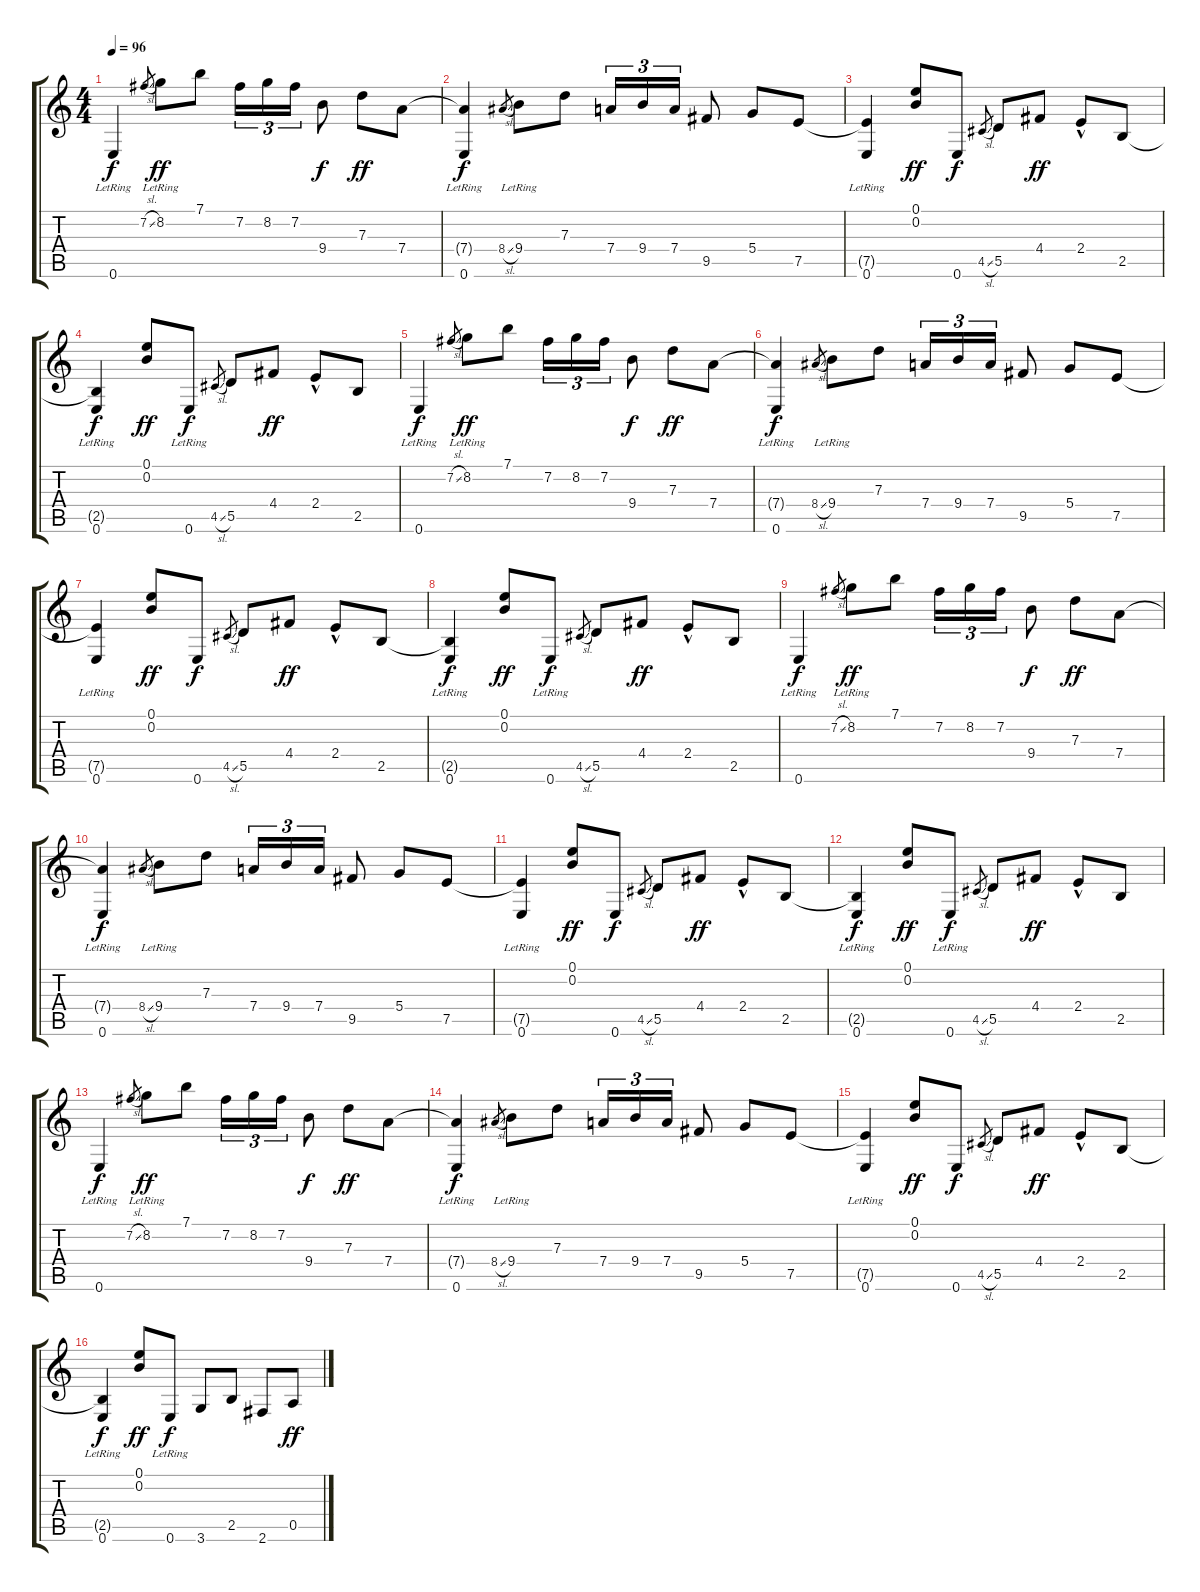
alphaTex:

\track "" {instrument acousticguitarnylon}
\staff {score tabs}
\tuning (E4 B3 G3 D3 A2 E2) {hide}
\ts (4 4)
\tempo 96
\clef g2
\ks c
0.6{lr}.4{dy f instrument acousticguitarnylon} 7.2{sl}.8{gr} 8.2{lr}.8{dy ff} 7.1.8 7.2.16{tu (3 2)} 8.2.16{tu (3 2)} 7.2.16{tu (3 2)} 9.4.8{dy f} 7.3.8{dy ff} 7.4.8 |
(7.4{t} 0.6{lr}).4{dy f} 8.4{sl}.8{gr} 9.4{lr}.8 7.3.8 7.4.16{tu (3 2)} 9.4.16{tu (3 2)} 7.4.16{tu (3 2)} 9.5.8 5.4.8 7.5.8 |
(7.5{t} 0.6{lr}).4 (0.1 0.2).8{dy ff} 0.6.8{dy f} 4.5{sl}.8{gr} 5.5.8 4.4.8{dy ff} 2.4{hac}.8 2.5.8 |
(2.5{t} 0.6{lr}).4{dy f} (0.1 0.2).8{dy ff} 0.6{lr}.8{dy f} 4.5{sl}.8{gr} 5.5.8 4.4.8{dy ff} 2.4{hac}.8 2.5.8 |
0.6{lr}.4{dy f} 7.2{sl}.8{gr} 8.2{lr}.8{dy ff} 7.1.8 7.2.16{tu (3 2)} 8.2.16{tu (3 2)} 7.2.16{tu (3 2)} 9.4.8{dy f} 7.3.8{dy ff} 7.4.8 |
(7.4{t} 0.6{lr}).4{dy f} 8.4{sl}.8{gr} 9.4{lr}.8 7.3.8 7.4.16{tu (3 2)} 9.4.16{tu (3 2)} 7.4.16{tu (3 2)} 9.5.8 5.4.8 7.5.8 |
(7.5{t} 0.6{lr}).4 (0.1 0.2).8{dy ff} 0.6.8{dy f} 4.5{sl}.8{gr} 5.5.8 4.4.8{dy ff} 2.4{hac}.8 2.5.8 |
(2.5{t} 0.6{lr}).4{dy f} (0.1 0.2).8{dy ff} 0.6{lr}.8{dy f} 4.5{sl}.8{gr} 5.5.8 4.4.8{dy ff} 2.4{hac}.8 2.5.8 |
0.6{lr}.4{dy f} 7.2{sl}.8{gr} 8.2{lr}.8{dy ff} 7.1.8 7.2.16{tu (3 2)} 8.2.16{tu (3 2)} 7.2.16{tu (3 2)} 9.4.8{dy f} 7.3.8{dy ff} 7.4.8 |
(7.4{t} 0.6{lr}).4{dy f} 8.4{sl}.8{gr} 9.4{lr}.8 7.3.8 7.4.16{tu (3 2)} 9.4.16{tu (3 2)} 7.4.16{tu (3 2)} 9.5.8 5.4.8 7.5.8 |
(7.5{t} 0.6{lr}).4 (0.1 0.2).8{dy ff} 0.6.8{dy f} 4.5{sl}.8{gr} 5.5.8 4.4.8{dy ff} 2.4{hac}.8 2.5.8 |
(2.5{t} 0.6{lr}).4{dy f} (0.1 0.2).8{dy ff} 0.6{lr}.8{dy f} 4.5{sl}.8{gr} 5.5.8 4.4.8{dy ff} 2.4{hac}.8 2.5.8 |
0.6{lr}.4{dy f} 7.2{sl}.8{gr} 8.2{lr}.8{dy ff} 7.1.8 7.2.16{tu (3 2)} 8.2.16{tu (3 2)} 7.2.16{tu (3 2)} 9.4.8{dy f} 7.3.8{dy ff} 7.4.8 |
(7.4{t} 0.6{lr}).4{dy f} 8.4{sl}.8{gr} 9.4{lr}.8 7.3.8 7.4.16{tu (3 2)} 9.4.16{tu (3 2)} 7.4.16{tu (3 2)} 9.5.8 5.4.8 7.5.8 |
(7.5{t} 0.6{lr}).4 (0.1 0.2).8{dy ff} 0.6.8{dy f} 4.5{sl}.8{gr} 5.5.8 4.4.8{dy ff} 2.4{hac}.8 2.5.8 |
(2.5{t} 0.6{lr}).4{dy f} (0.1 0.2).8{dy ff} 0.6{lr}.8{dy f} 3.6.8 2.5.8 2.6.8 0.5.8{dy ff}
